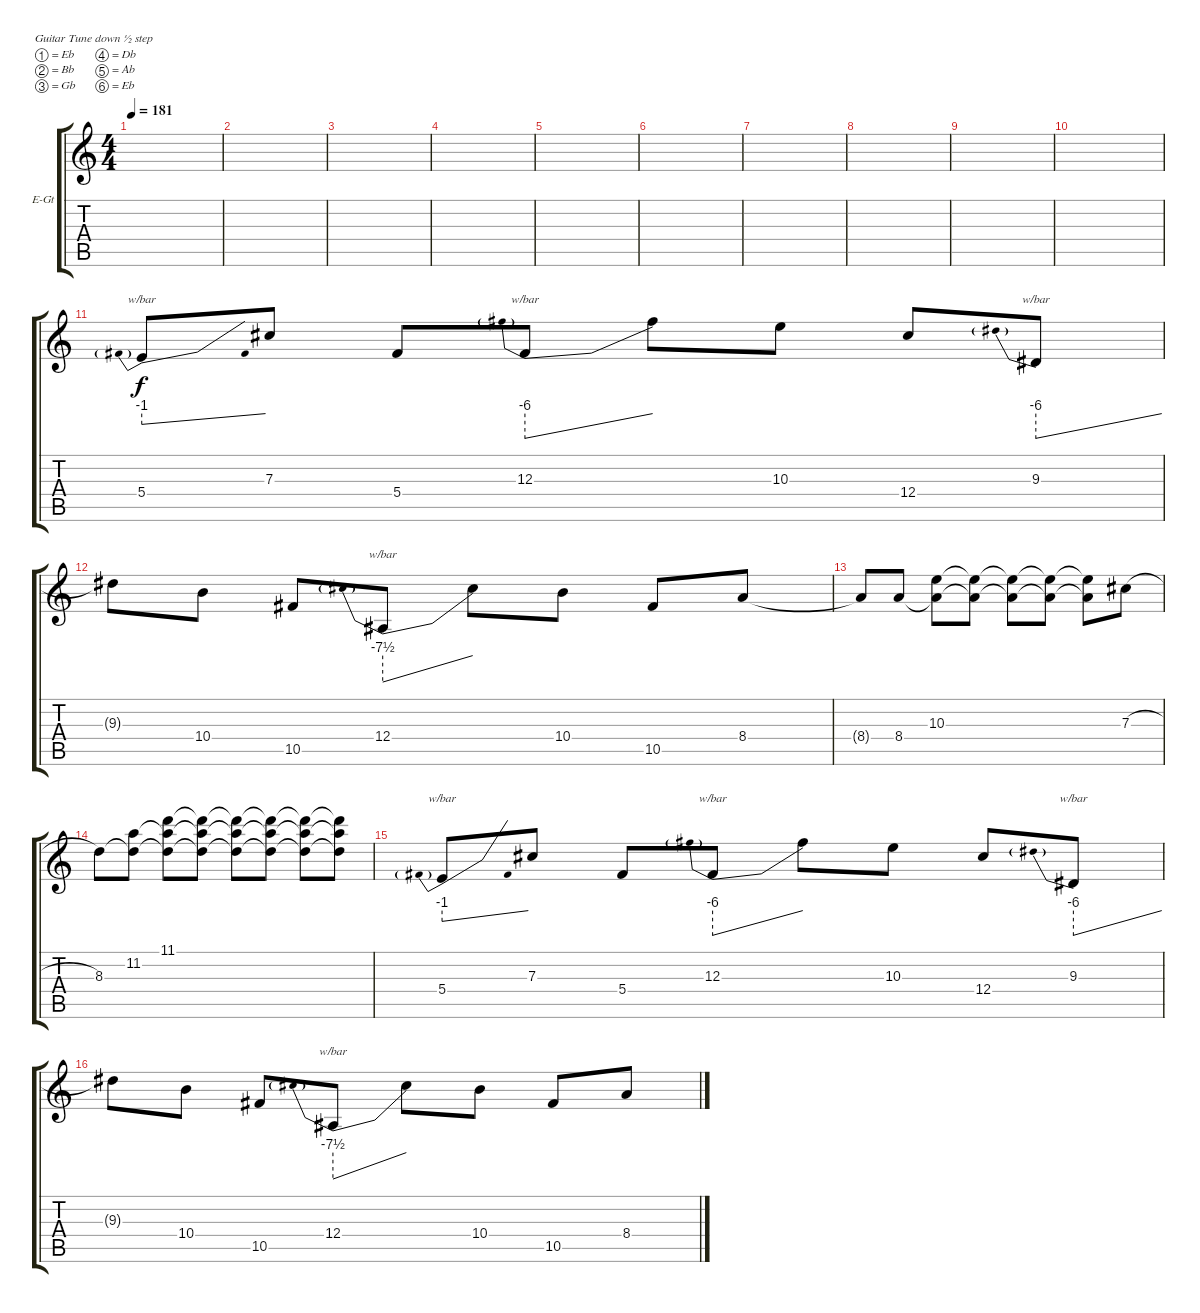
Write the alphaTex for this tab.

\bracketExtendMode groupsimilarinstruments
\firstSystemTrackNameOrientation horizontal
\otherSystemsTrackNameOrientation horizontal
\track ("solo" "E-Gt") {instrument distortionguitar}
\staff {score tabs}
\tuning (Eb4 Bb3 Gb3 Db3 Ab2 Eb2)
\ts (4 4)
\tempo 181
\clef g2
\ks c
|
|
|
|
|
|
|
|
|
|
5.4.8{tbe (predivedive default 0 -4 30 0)} 7.3.8 5.4.8 12.3.8{tbe (predivedive default 0 -24 30 0)} 12.3{t}.8 10.3.8 12.4.8 9.3.8{tbe (predivedive default 0 -24 30 0)} |
9.3{t}.8 10.4.8 10.5.8 12.4.8{tbe (predivedive default 0 -30 30 0)} 12.4{t}.8 10.4.8 10.5.8 8.4.8 |
8.4{t}.8 8.4.8 (10.3 8.4{t}).8 (10.3{t} 8.4{t}).8 (10.3{t} 8.4{t}).8 (10.3{t} 8.4{t}).8 (10.3{t} 8.4{t}).8 7.3{h}.8 |
8.3.8 (11.2 8.3{t}).8 (11.1 11.2{t} 8.3{t}).8 (11.1{t} 11.2{t} 8.3{t}).8 (11.1{t} 11.2{t} 8.3{t}).8 (11.1{t} 11.2{t} 8.3{t}).8 (11.1{t} 11.2{t} 8.3{t}).8 (11.1{t} 11.2{t} 8.3{t}).8 |
5.4.8{tbe (predivedive default 0 -4 30 0)} 7.3.8 5.4.8 12.3.8{tbe (predivedive default 0 -24 30 0)} 12.3{t}.8 10.3.8 12.4.8 9.3.8{tbe (predivedive default 0 -24 30 0)} |
9.3{t}.8 10.4.8 10.5.8 12.4.8{tbe (predivedive default 0 -30 30 0)} 12.4{t}.8 10.4.8 10.5.8 8.4.8
